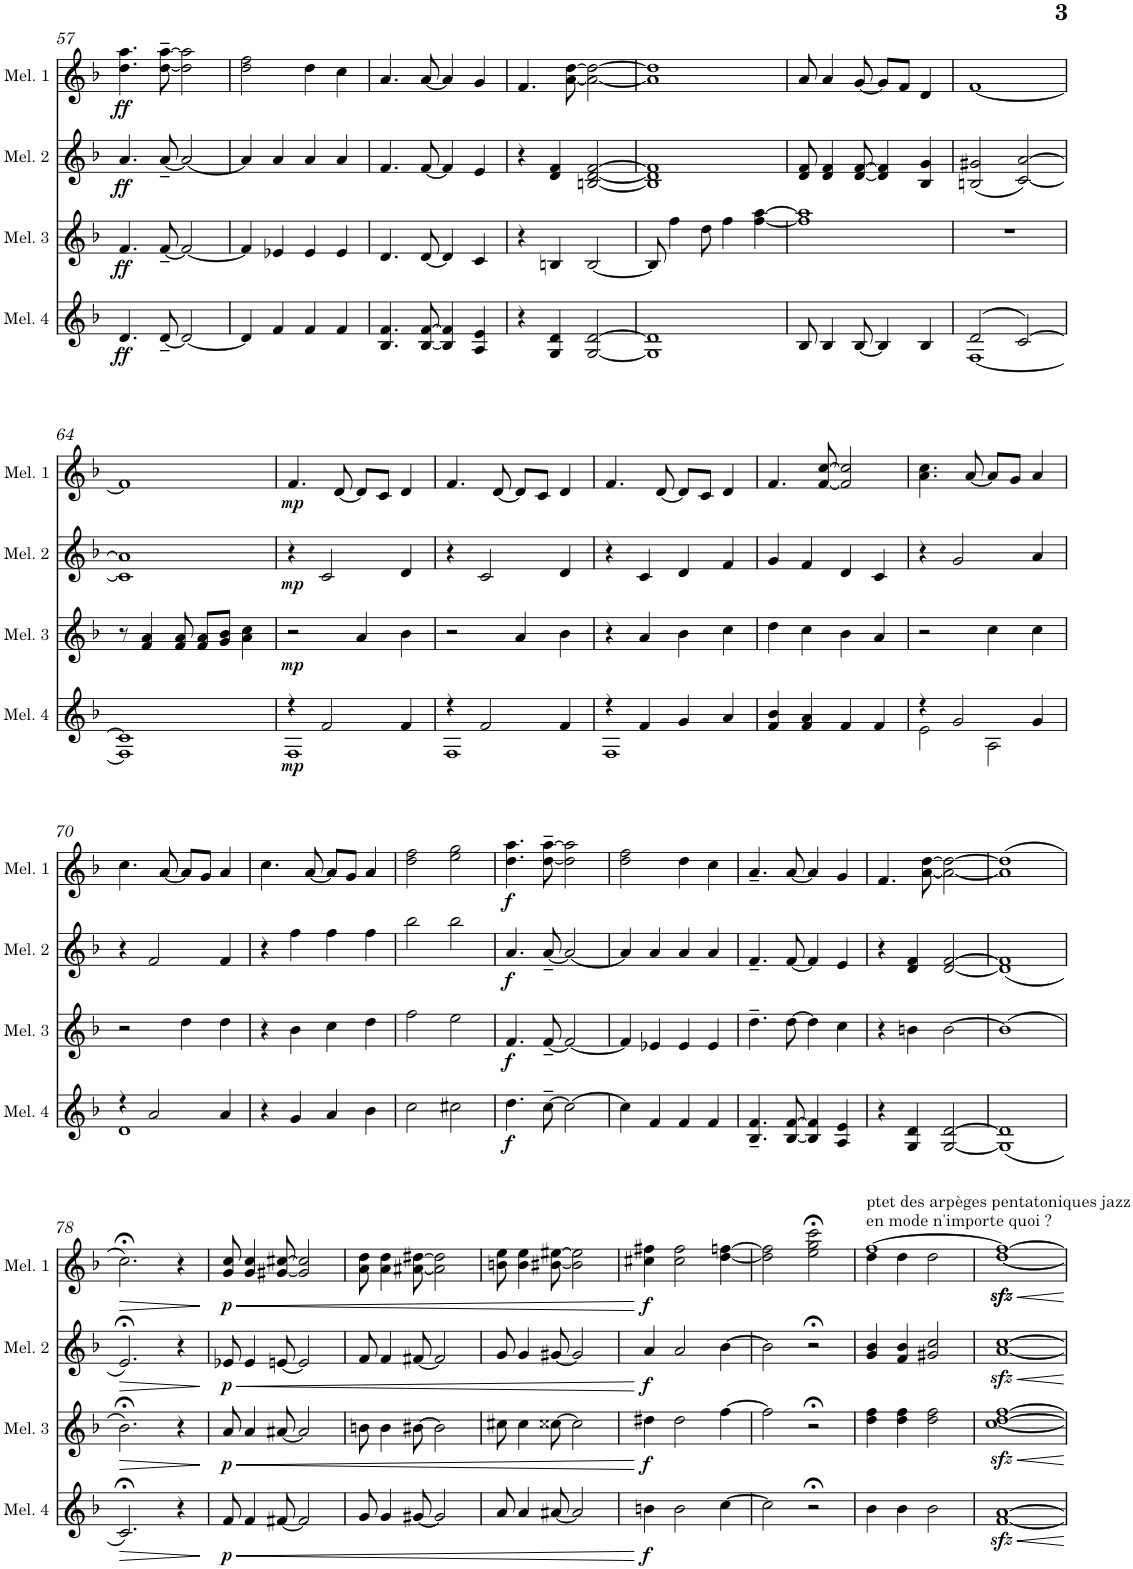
**kern	**dynam	**kern	**dynam	**kern	**dynam	**kern	**dynam
*part4	*part4	*part3	*part3	*part2	*part2	*part1	*part1
*staff4	*staff4	*staff3	*staff3	*staff2	*staff2	*staff1	*staff1
*I"Melodica 4	*	*I"Melodica 3	*	*I"Melodica 2	*	*I"Melodica 1	*
*I'Mel. 4	*	*I'Mel. 3	*	*I'Mel. 2	*	*I'Mel. 1	*
!!LO:PB:g=z
*clefG2	*	*clefG2	*	*clefG2	*	*clefG2	*
*k[b-]	*	*k[b-]	*	*k[b-]	*	*k[b-]	*
*M2/2	*	*M2/2	*	*M2/2	*	*M2/2	*
=57	=57	=57	=57	=57	=57	=57	=57
!	!LO:DY:b	!	!LO:DY:b	!	!LO:DY:b	!	!LO:DY:b
4.d/	ff	4.f/	ff	4.a/	ff	4.dd\ 4.aa\	ff
[8d~/	.	[8f~/	.	[8a~/	.	[8dd\~ [8aa\~	.
2d/_	.	2f/_	.	2a/_	.	2dd\] 2aa\]	.
=58	=58	=58	=58	=58	=58	=58	=58
4d/]	.	4f/]	.	4a/]	.	2dd\ 2ff\	.
4f/	.	4e-X/	.	4a/	.	.	.
4f/	.	4e-/	.	4a/	.	4dd\	.
4f/	.	4e-/	.	4a/	.	4cc\	.
=59	=59	=59	=59	=59	=59	=59	=59
4.B-/ 4.f/	.	4.d/	.	4.f/	.	4.a/	.
[8B-/ [8f/	.	[8d/	.	[8f/	.	[8a/	.
4B-/] 4f/]	.	4d/]	.	4f/]	.	4a/]	.
4A/ 4e/	.	4c/	.	4e/	.	4g/	.
=60	=60	=60	=60	=60	=60	=60	=60
4r	.	4r	.	4r	.	4.f/	.
4G/ 4d/	.	4Bn/	.	4d/ 4f/	.	.	.
.	.	.	.	.	.	[8a\ [8dd\	.
[2G/ [2d/	.	[2B/	.	[2Bn/ [2d/ [2f/	.	2a\_ 2dd\_	.
=61	=61	=61	=61	=61	=61	=61	=61
1G] 1d]	.	8B/]	.	1B] 1d] 1f]	.	1a] 1dd]	.
.	.	4ff\	.	.	.	.	.
.	.	8dd\	.	.	.	.	.
.	.	4ff\	.	.	.	.	.
.	.	[4ff\ [4aa\	.	.	.	.	.
=62	=62	=62	=62	=62	=62	=62	=62
8B-/	.	1ff] 1aa]	.	8d/ 8f/	.	8a/	.
4B-/	.	.	.	4d/ 4f/	.	4a/	.
[8B-/	.	.	.	[8d/ [8f/	.	[8g/	.
4B-/]	.	.	.	4d/] 4f/]	.	8g/L]	.
.	.	.	.	.	.	8f/J	.
4B-/	.	.	.	4B-/ 4g/	.	4d/	.
=63	=63	=63	=63	=63	=63	=63	=63
*^	*	*	*	*	*	*	*
(2d/	[1F	.	1r	.	(2Bn/ 2g#X/	.	[1f	.
[2c/)	.	.	.	.	[2c/ [2a/)	.	.	.
!!LO:LB:g=z
=64	=64	=64	=64	=64	=64	=64	=64	=64
1c]	1F]	.	8r	.	1c] 1a]	.	1f]	.
.	.	.	4f/ 4a/	.	.	.	.	.
.	.	.	8f/ 8a/	.	.	.	.	.
.	.	.	8f/ 8a/L	.	.	.	.	.
.	.	.	8g/ 8b-/J	.	.	.	.	.
.	.	.	4a\ 4cc\	.	.	.	.	.
=65	=65	=65	=65	=65	=65	=65	=65	=65
!	!	!LO:DY:b	!	!LO:DY:b	!	!LO:DY:b	!	!LO:DY:b
4r	1F	mp	2r	mp	4r	mp	4.f/	mp
2f/	.	.	.	.	2c/	.	.	.
.	.	.	.	.	.	.	[8d/	.
.	.	.	4a/	.	.	.	8d/L]	.
.	.	.	.	.	.	.	8c/J	.
4f/	.	.	4b-\	.	4d/	.	4d/	.
=66	=66	=66	=66	=66	=66	=66	=66	=66
4r	1F	.	2r	.	4r	.	4.f/	.
2f/	.	.	.	.	2c/	.	.	.
.	.	.	.	.	.	.	[8d/	.
.	.	.	4a/	.	.	.	8d/L]	.
.	.	.	.	.	.	.	8c/J	.
4f/	.	.	4b-\	.	4d/	.	4d/	.
=67	=67	=67	=67	=67	=67	=67	=67	=67
4r	1F	.	4r	.	4r	.	4.f/	.
4f/	.	.	4a/	.	4c/	.	.	.
.	.	.	.	.	.	.	[8d/	.
4g/	.	.	4b-\	.	4d/	.	8d/L]	.
.	.	.	.	.	.	.	8c/J	.
4a/	.	.	4cc\	.	4f/	.	4d/	.
*v	*v	*	*	*	*	*	*	*
=68	=68	=68	=68	=68	=68	=68	=68
4f/ 4b-/	.	4dd\	.	4g/	.	4.f/	.
4f/ 4a/	.	4cc\	.	4f/	.	.	.
.	.	.	.	.	.	[8f/ [8cc/	.
4f/	.	4b-\	.	4d/	.	2f/] 2cc/]	.
4f/	.	4a/	.	4c/	.	.	.
=69	=69	=69	=69	=69	=69	=69	=69
*^	*	*	*	*	*	*	*
4r	2e\	.	2r	.	4r	.	4.a\ 4.cc\	.
2g/	.	.	.	.	2g/	.	.	.
.	.	.	.	.	.	.	[8a/	.
.	2A\	.	4cc\	.	.	.	8a/L]	.
.	.	.	.	.	.	.	8g/J	.
4g/	.	.	4cc\	.	4a/	.	4a/	.
!!LO:LB:g=z
=70	=70	=70	=70	=70	=70	=70	=70	=70
4r	1d	.	2r	.	4r	.	4.cc\	.
2a/	.	.	.	.	2f/	.	.	.
.	.	.	.	.	.	.	[8a/	.
.	.	.	4dd\	.	.	.	8a/L]	.
.	.	.	.	.	.	.	8g/J	.
4a/	.	.	4dd\	.	4f/	.	4a/	.
*v	*v	*	*	*	*	*	*	*
=71	=71	=71	=71	=71	=71	=71	=71
4r	.	4r	.	4r	.	4.cc\	.
4g/	.	4b-\	.	4ff\	.	.	.
.	.	.	.	.	.	[8a/	.
4a/	.	4cc\	.	4ff\	.	8a/L]	.
.	.	.	.	.	.	8g/J	.
4b-\	.	4dd\	.	4ff\	.	4a/	.
=72	=72	=72	=72	=72	=72	=72	=72
2cc\	.	2ff\	.	2bb-\	.	2dd\ 2ff\	.
2cc#X\	.	2ee\	.	2bb-\	.	2ee\ 2gg\	.
=73	=73	=73	=73	=73	=73	=73	=73
!	!LO:DY:b	!	!LO:DY:b	!	!LO:DY:b	!	!LO:DY:b
4.dd\	f	4.f/	f	4.a/	f	4.dd\ 4.aa\	f
[8cc~\	.	[8f~/	.	[8a~/	.	[8dd\~ [8aa\~	.
2cc\_	.	2f/_	.	2a/_	.	2dd\] 2aa\]	.
=74	=74	=74	=74	=74	=74	=74	=74
4cc\]	.	4f/]	.	4a/]	.	2dd\ 2ff\	.
4f/	.	4e-X/	.	4a/	.	.	.
4f/	.	4e-/	.	4a/	.	4dd\	.
4f/	.	4e-/	.	4a/	.	4cc\	.
=75	=75	=75	=75	=75	=75	=75	=75
4.B-/~ 4.f/~	.	4.dd~\	.	4.f~/	.	4.a~/	.
[8B-/ [8f/	.	[8dd\	.	[8f/	.	[8a/	.
4B-/] 4f/]	.	4dd\]	.	4f/]	.	4a/]	.
4A/ 4e/	.	4cc\	.	4e/	.	4g/	.
=76	=76	=76	=76	=76	=76	=76	=76
4r	.	4r	.	4r	.	4.f/	.
4G/ 4d/	.	4bn\	.	4d/ 4f/	.	.	.
.	.	.	.	.	.	[8a\ [8dd\	.
[2G/ [2d/	.	[2b\	.	[2d/ [2f/	.	2a\_ 2dd\_	.
=77	=77	=77	=77	=77	=77	=77	=77
(1G] 1d]	.	(1b]	.	(1d] 1f]	.	(1a] 1dd]	.
!!LO:LB:g=z
=78	=78	=78	=78	=78	=78	=78	=78
!	!LO:HP:b	!	!LO:HP:b	!	!LO:HP:b	!	!LO:HP:b
2.c;</)	>	2.b-;<\)	>	2.e;</)	>	2.cc;<\)	>
4r	.	4r	.	4r	.	4r	.
.	]	.	]	.	]	.	]
=79	=79	=79	=79	=79	=79	=79	=79
!	!LO:HP:b	!	!LO:HP:b	!	!LO:HP:b	!	!LO:HP:b
!	!LO:DY:n=1:b	!	!LO:DY:n=1:b	!	!LO:DY:n=1:b	!	!LO:DY:n=1:b
8f/	< p	8a/	< p	8e-X/	< p	8g/ 8cc/	< p
4f/	.	4a/	.	4e-/	.	4g/ 4cc/	.
[8f#X/	.	[8a#X/	.	[8en/	.	[8g#X/ [8cc#X/	.
2f#/]	.	2a#/]	.	2e/]	.	2g#/] 2cc#/]	.
=80	=80	=80	=80	=80	=80	=80	=80
8g/	.	8bn\	.	8f/	.	8a\ 8dd\	.
4g/	.	4b\	.	4f/	.	4a\ 4dd\	.
[8g#X/	.	[8b#X\	.	[8f#X/	.	[8a#X\ [8dd#X\	.
2g#/]	.	2b#\]	.	2f#/]	.	2a#\] 2dd#\]	.
=81	=81	=81	=81	=81	=81	=81	=81
8a/	.	8cc#X\	.	8g/	.	8bn\ 8ee\	.
4a/	.	4cc#\	.	4g/	.	4b\ 4ee\	.
[8a#X/	.	[8cc##X\	.	[8g#X/	.	[8b#X\ [8ee#X\	.
2a#/]	.	2cc##\]	.	2g#/]	.	2b#\] 2ee#\]	.
.	[	.	[	.	[	.	[
=82	=82	=82	=82	=82	=82	=82	=82
!	!LO:DY:b	!	!LO:DY:b	!	!LO:DY:b	!	!LO:DY:b
4bn\	f	4dd#X\	f	4a/	f	4cc#X\ 4ff#X\	f
2b\	.	2dd#\	.	2a/	.	2cc#\ 2ff#\	.
[4cc\	.	[4ff\	.	[4b-\	.	[4dd\ [4ffn\	.
=83	=83	=83	=83	=83	=83	=83	=83
2cc\]	.	2ff\]	.	2b-\]	.	2dd\] 2ff\]	.
2r;<	.	2r;<	.	2r;<	.	2ee\;< 2gg\;< 2ccc\;<	.
=84	=84	=84	=84	=84	=84	=84	=84
*	*	*	*	*	*	*^	*
!	!	!	!	!	!	!LO:TX:a:t=ptet des arpèges pentatoniques jazz	!	!
!	!	!	!	!	!	!LO:TX:a:t=en mode n'importe quoi ?	!	!
4b-\	.	4dd\ 4ff\	.	4g/ 4b-/	.	[1ff	4dd\	.
4b-\	.	4dd\ 4ff\	.	4f/ 4b-/	.	.	4dd\	.
2b-\	.	2dd\ 2ff\	.	2g#X/ 2cc/	.	.	2dd\	.
=85	=85	=85	=85	=85	=85	=85	=85	=85
!	!	!	!	!	!	!	!	!LO:DY:b
!	!	!	!	!	!	!	!	!LO:DY:n=1:b
[1fzz< [1azz<	.	[1cczz< [1ddzz< [1ffzz<	.	[1azz< [1cczz<	.	1ff_	[1dd	sfz sfz
*	*	*	*	*	*	*v	*v	*
=	=	=	=	=	=	=	=
*-	*-	*-	*-	*-	*-	*-	*-
